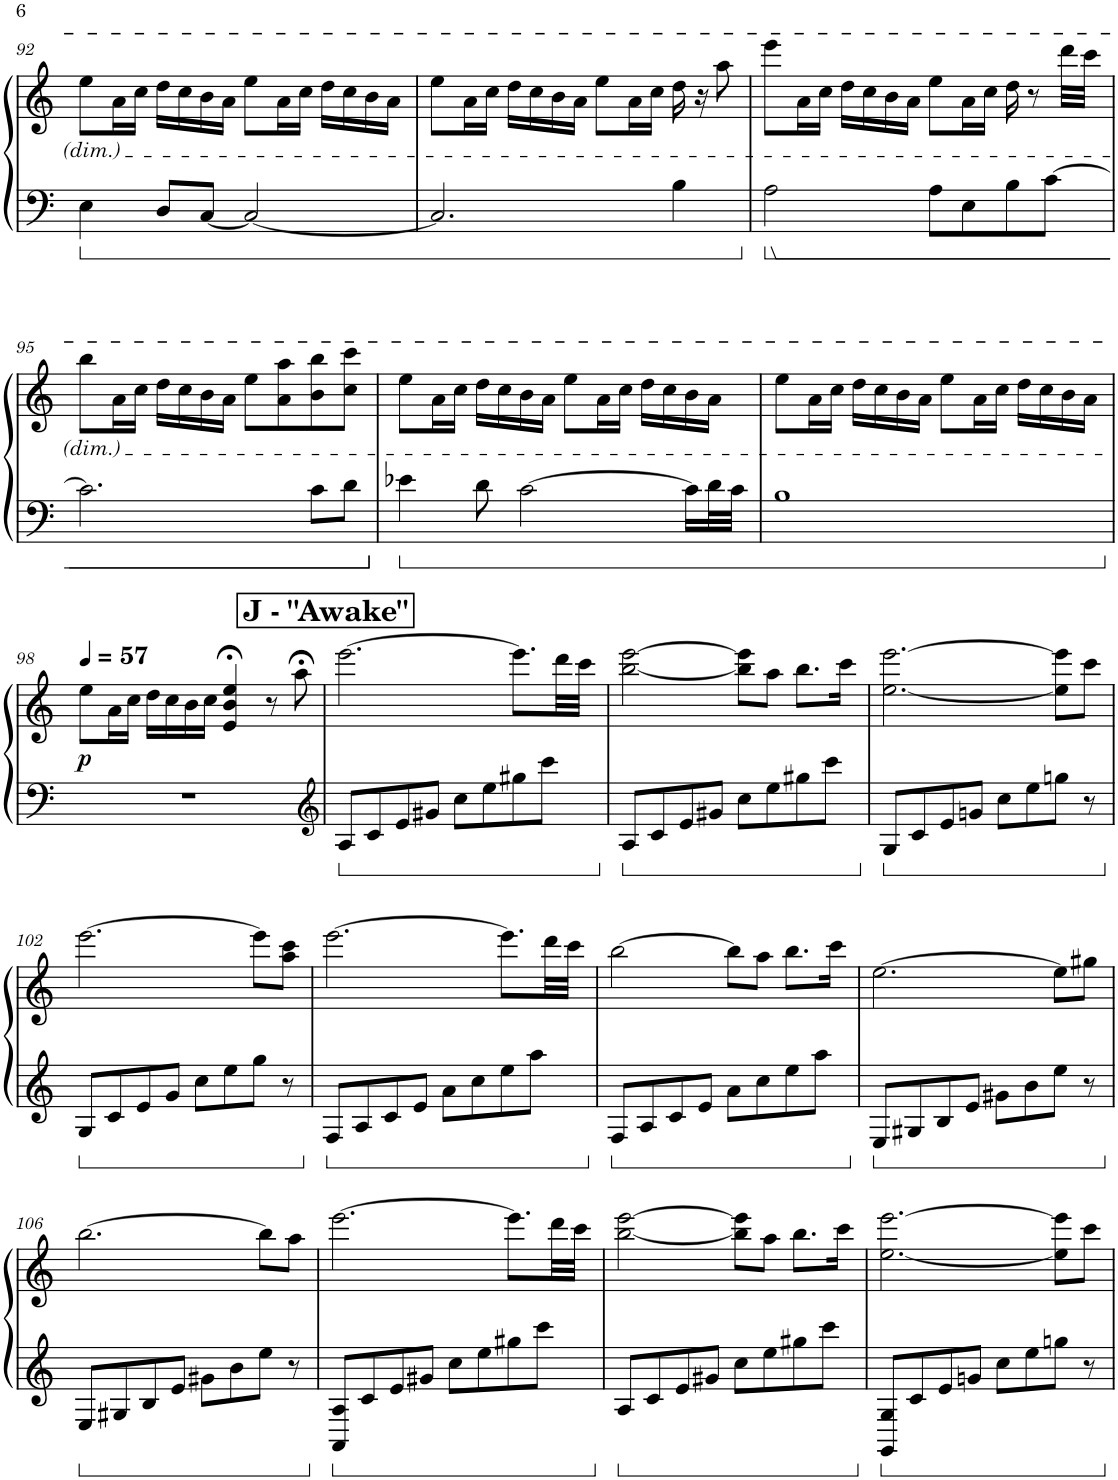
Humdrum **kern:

**kern	**kern	**dynam
*part1	*part1	*part1
*staff2	*staff1	*staff1/2
*I"Piano	*	*
*I'Pno.	*	*
!!LO:PB:g=z
*clefG2	*clefG2	*
*k[]	*k[]	*
*M4/4	*M4/4	*
=92	=92	=92
4E\	8ee\L	.
.	16a\L	.
.	16cc\JJ	.
8D/L	16dd\LL	.
.	16cc\	.
[8C/J	16b\	.
.	16a\JJ	.
2C/_	8ee\L	.
.	16a\L	.
.	16cc\JJ	.
.	16dd\LL	.
.	16cc\	.
.	16b\	.
.	16a\JJ	.
=93	=93	=93
2.C/]	8ee\L	.
.	16a\L	.
.	16cc\JJ	.
.	16dd\LL	.
.	16cc\	.
.	16b\	.
.	16a\JJ	.
.	8ee\L	.
.	16a\L	.
.	16cc\JJ	.
4B\	16dd\	.
.	16r	.
.	8aa\	.
=94	=94	=94
2A\	8eee\L	.
.	16a\L	.
.	16cc\JJ	.
.	16dd\LL	.
.	16cc\	.
.	16b\	.
.	16a\JJ	.
8A\L	8ee\L	.
8E\	16a\L	.
.	16cc\JJ	.
8B\	16dd\	.
.	8r	.
[8c\J	.	.
.	32ddd\LLL	.
.	32ccc\JJJ	.
!!LO:LB:g=z
=95	=95	=95
2.c\]	8bb\L	.
.	16a\L	.
.	16cc\JJ	.
.	16dd\LL	.
.	16cc\	.
.	16b\	.
.	16a\JJ	.
.	8ee\L	.
.	8a\ 8aa\	.
8c\L	8b\ 8bb\	.
8d\J	8cc\ 8ccc\J	.
=96	=96	=96
4e-X\	8ee\L	.
.	16a\L	.
.	16cc\JJ	.
8d\	16dd\LL	.
.	16cc\	.
[2c\	16b\	.
.	16a\JJ	.
.	8ee\L	.
.	16a\L	.
.	16cc\JJ	.
.	16dd\LL	.
.	16cc\	.
16c\LL]	16b\	.
32d\L	16a\JJ	.
32c\JJJ	.	.
=97	=97	=97
1B	8ee\L	.
.	16a\L	.
.	16cc\JJ	.
.	16dd\LL	.
.	16cc\	.
.	16b\	.
.	16a\JJ	.
.	8ee\L	.
.	16a\L	.
.	16cc\JJ	.
.	16dd\LL	.
.	16cc\	.
.	16b\	.
.	16a\JJ	.
!!LO:LB:g=z
=98	=98	=98
*	*MM57	*
!	!	!LO:DY:b
1r	8ee\L	p
.	16a\L	.
.	16cc\JJ	.
.	16dd\LL	.
.	16cc\	.
.	16b\	.
.	16cc\JJ	.
.	4e/;< 4b/;< 4ee/;<	.
.	8r	.
.	8aa;<\	.
!!LO:REH:place=s1:a:B:cj:fs=14:t=J - "Awake"
=99	=99	=99
*clefG2	*	*
8A/L	[2.eee\	.
8c/	.	.
8e/	.	.
8g#X/J	.	.
8cc\L	.	.
8ee\	.	.
8gg#X\	8.eee\L]	.
8ccc\J	.	.
.	32ddd\LL	.
.	32ccc\JJJ	.
=100	=100	=100
8A/L	[2bb\ [2eee\	.
8c/	.	.
8e/	.	.
8g#X/J	.	.
8cc\L	8bb\] 8eee\]L	.
8ee\	8aa\J	.
8gg#X\	8.bb\L	.
8ccc\J	.	.
.	16ccc\Jk	.
=101	=101	=101
8G/L	[2.ee\ [2.eee\	.
8c/	.	.
8e/	.	.
8gn/J	.	.
8cc\L	.	.
8ee\	.	.
8ggn\J	8ee\] 8eee\]L	.
8r	8ccc\J	.
!!LO:LB:g=z
=102	=102	=102
8G/L	[2.eee\	.
8c/	.	.
8e/	.	.
8g/J	.	.
8cc\L	.	.
8ee\	.	.
8gg\J	8eee\L]	.
8r	8aa\ 8ccc\J	.
=103	=103	=103
8F/L	[2.eee\	.
8A/	.	.
8c/	.	.
8e/J	.	.
8a\L	.	.
8cc\	.	.
8ee\	8.eee\L]	.
8aa\J	.	.
.	32ddd\LL	.
.	32ccc\JJJ	.
=104	=104	=104
8F/L	[2bb\	.
8A/	.	.
8c/	.	.
8e/J	.	.
8a\L	8bb\L]	.
8cc\	8aa\J	.
8ee\	8.bb\L	.
8aa\J	.	.
.	16ccc\Jk	.
=105	=105	=105
8E/L	[2.ee\	.
8G#X/	.	.
8B/	.	.
8e/J	.	.
8g#X\L	.	.
8b\	.	.
8ee\J	8ee\L]	.
8r	8gg#X\J	.
!!LO:LB:g=z
=106	=106	=106
8E/L	[2.bb\	.
8G#X/	.	.
8B/	.	.
8e/J	.	.
8g#X\L	.	.
8b\	.	.
8ee\J	8bb\L]	.
8r	8aa\J	.
=107	=107	=107
8AA/ 8A/L	[2.eee\	.
8c/	.	.
8e/	.	.
8g#X/J	.	.
8cc\L	.	.
8ee\	.	.
8gg#X\	8.eee\L]	.
8ccc\J	.	.
.	32ddd\LL	.
.	32ccc\JJJ	.
=108	=108	=108
8A/L	[2bb\ [2eee\	.
8c/	.	.
8e/	.	.
8g#X/J	.	.
8cc\L	8bb\] 8eee\]L	.
8ee\	8aa\J	.
8gg#X\	8.bb\L	.
8ccc\J	.	.
.	16ccc\Jk	.
=109	=109	=109
8GG/ 8G/L	[2.ee\ [2.eee\	.
8c/	.	.
8e/	.	.
8gn/J	.	.
8cc\L	.	.
8ee\	.	.
8ggn\J	8ee\] 8eee\]L	.
8r	8ccc\J	.
=	=	=
*-	*-	*-
